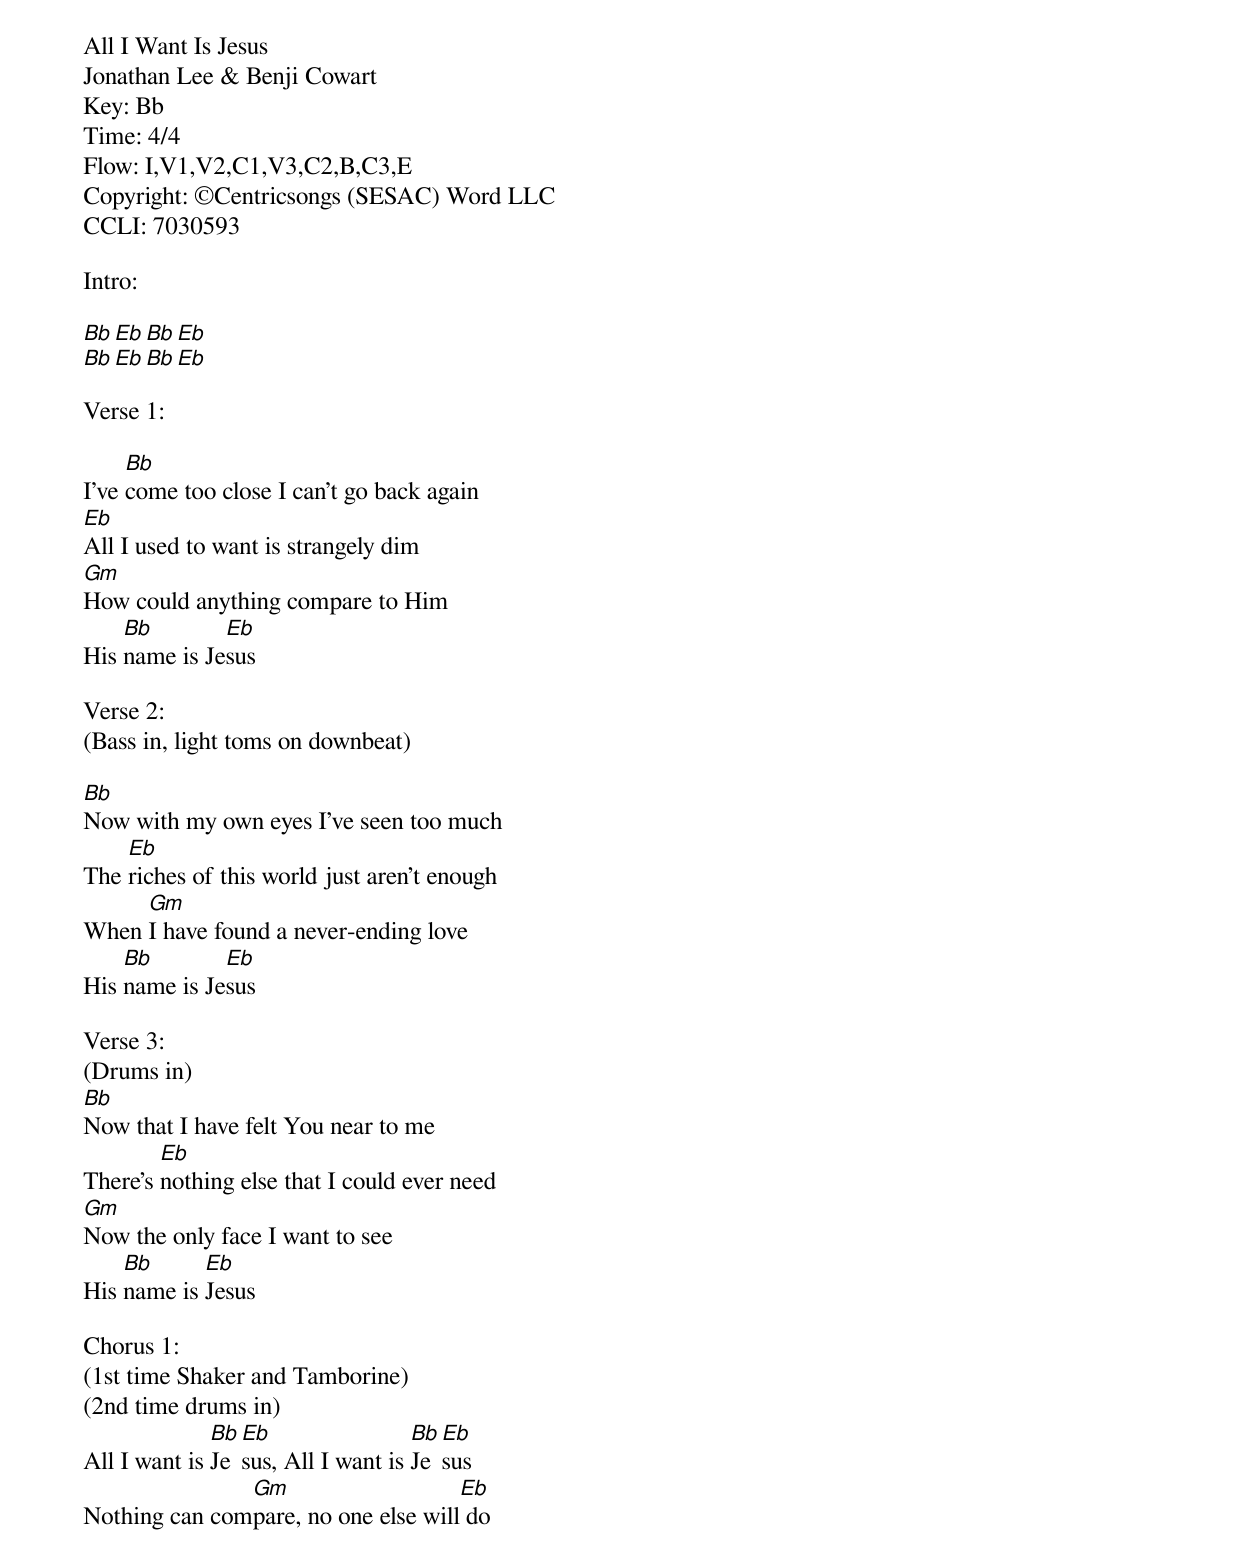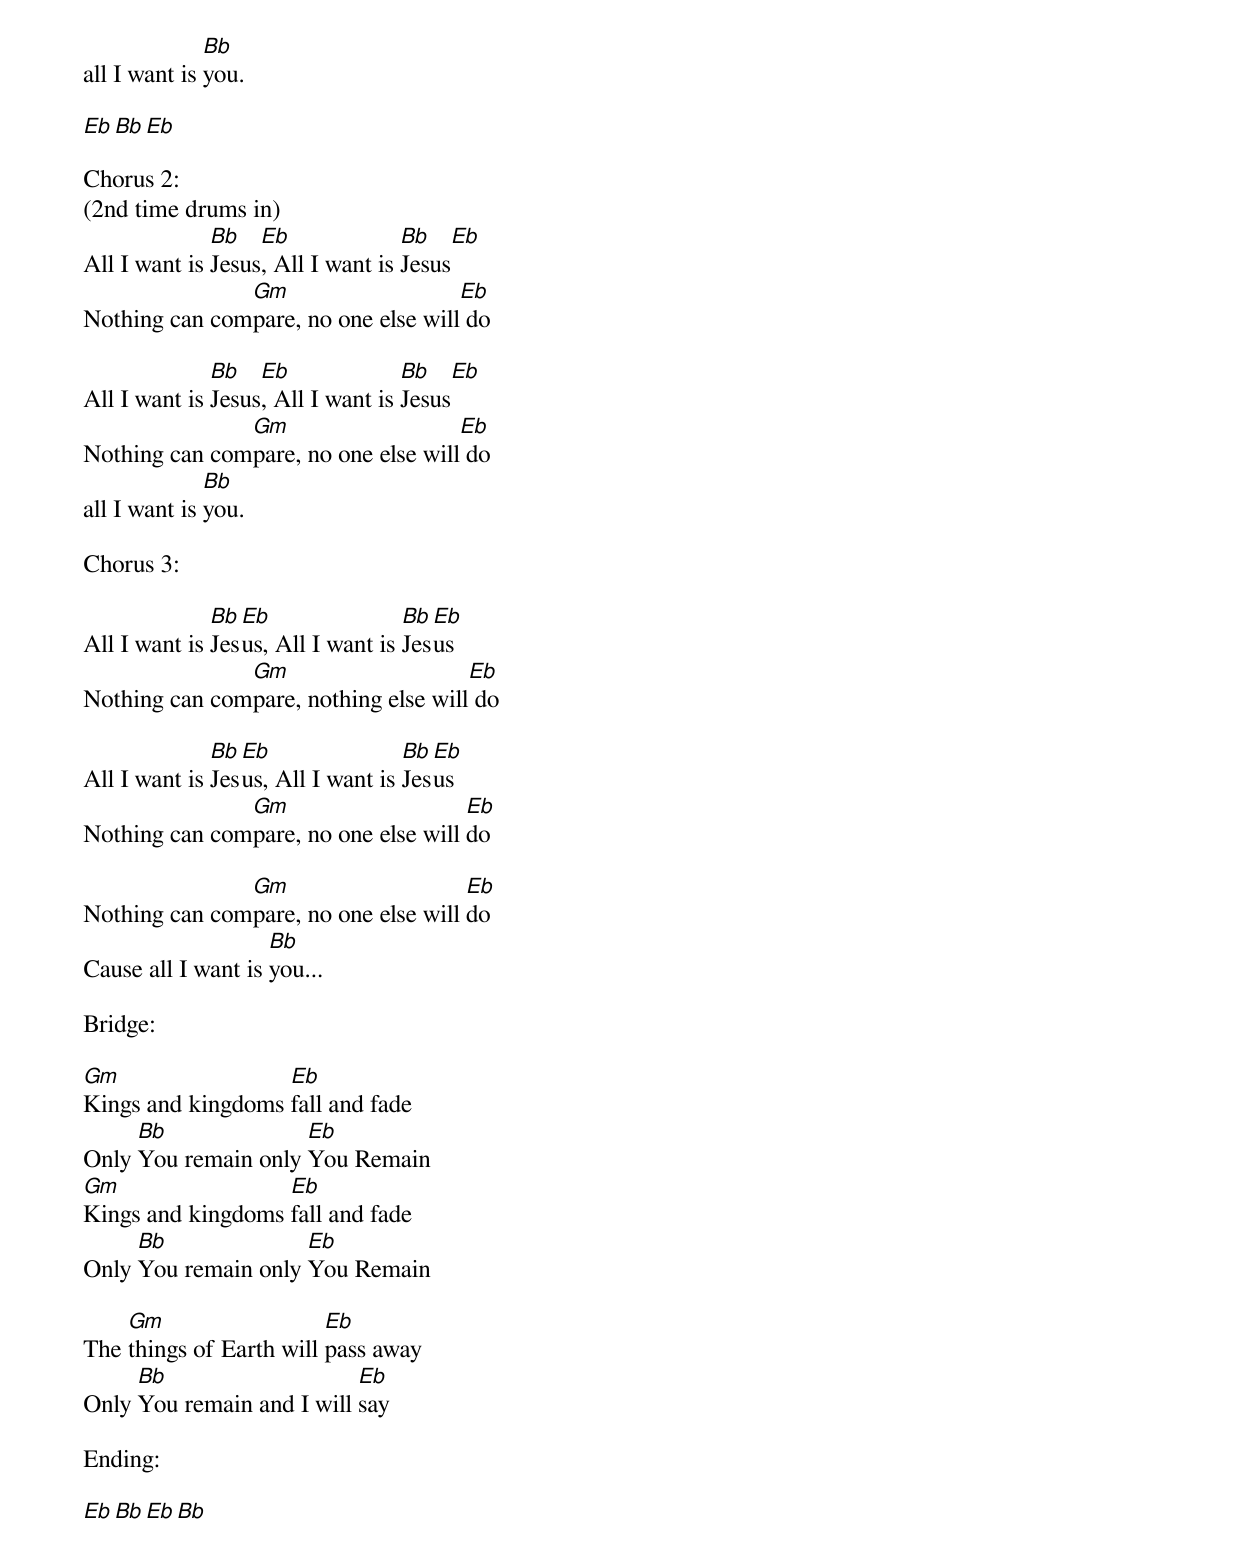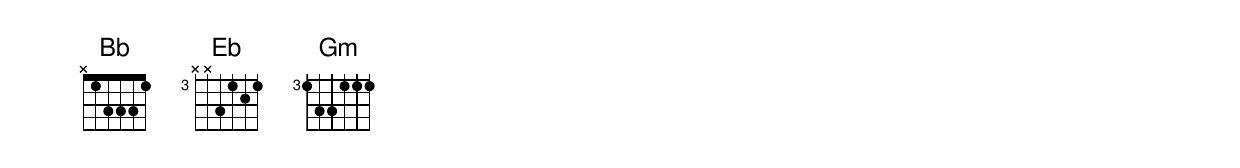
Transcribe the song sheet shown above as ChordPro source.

All I Want Is Jesus
Jonathan Lee & Benji Cowart
Key: Bb
Time: 4/4
Flow: I,V1,V2,C1,V3,C2,B,C3,E
Copyright: ©Centricsongs (SESAC) Word LLC
CCLI: 7030593

Intro:

[Bb][Eb][Bb][Eb]
[Bb][Eb][Bb][Eb]

Verse 1:

I've [Bb]come too close I can't go back again
[Eb]All I used to want is strangely dim
[Gm]How could anything compare to Him
His [Bb]name is Je[Eb]sus

Verse 2:
(Bass in, light toms on downbeat)

[Bb]Now with my own eyes I've seen too much
The [Eb]riches of this world just aren't enough
When [Gm]I have found a never-ending love
His [Bb]name is Je[Eb]sus

Verse 3:
(Drums in)
[Bb]Now that I have felt You near to me
There's [Eb]nothing else that I could ever need
[Gm]Now the only face I want to see
His [Bb]name is [Eb]Jesus

Chorus 1:
(1st time Shaker and Tamborine)
(2nd time drums in)
All I want is [Bb]Je[Eb]sus, All I want is [Bb]Je[Eb]sus
Nothing can com[Gm]pare, no one else will[Eb] do
all I want is [Bb]you.

[Eb][Bb][Eb]

Chorus 2:
(2nd time drums in)
All I want is [Bb]Jesus[Eb], All I want is [Bb]Jesus[Eb]
Nothing can com[Gm]pare, no one else will[Eb] do

All I want is [Bb]Jesus[Eb], All I want is [Bb]Jesus[Eb]
Nothing can com[Gm]pare, no one else will[Eb] do
all I want is [Bb]you.

Chorus 3:

All I want is [Bb]Jes[Eb]us, All I want is [Bb]Jes[Eb]us
Nothing can com[Gm]pare, nothing else will[Eb] do

All I want is [Bb]Jes[Eb]us, All I want is [Bb]Jes[Eb]us
Nothing can com[Gm]pare, no one else will [Eb]do

Nothing can com[Gm]pare, no one else will [Eb]do
Cause all I want is [Bb]you...

Bridge:

[Gm]Kings and kingdoms [Eb]fall and fade
Only [Bb]You remain only [Eb]You Remain
[Gm]Kings and kingdoms [Eb]fall and fade
Only [Bb]You remain only [Eb]You Remain

The [Gm]things of Earth will [Eb]pass away
Only [Bb]You remain and I will [Eb]say

Ending:

[Eb][Bb][Eb][Bb]
